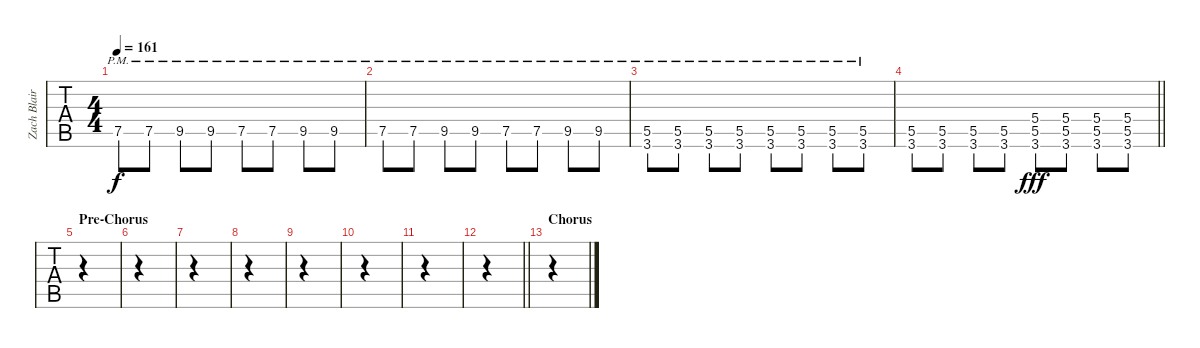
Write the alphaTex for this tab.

\track ("Zach Blair - Guitar Three" "Zach Blair") {instrument distortionguitar}
\staff {tabs}
\tuning (Eb4 Bb3 Gb3 Db3 Ab2 Eb2) {hide}
\ts (4 4)
\tempo 161
\clef g2
\ks db
7.5{pm}.8{dy f} 7.5{pm}.8 9.5{pm}.8 9.5{pm}.8 7.5{pm}.8 7.5{pm}.8 9.5{pm}.8 9.5{pm}.8 |
7.5{pm}.8 7.5{pm}.8 9.5{pm}.8 9.5{pm}.8 7.5{pm}.8 7.5{pm}.8 9.5{pm}.8 9.5{pm}.8 |
(5.5{pm} 3.6{pm}).8 (5.5{pm} 3.6{pm}).8 (5.5{pm} 3.6{pm}).8 (5.5{pm} 3.6{pm}).8 (5.5 3.6{pm}).8 (5.5 3.6{pm}).8 (5.5 3.6{pm}).8 (5.5 3.6{pm}).8 |
\barLineRight lightlight
(5.5 3.6).8 (5.5 3.6).8 (5.5 3.6).8 (5.5 3.6).8 (5.4 5.5 3.6).8{dy fff} (5.4 5.5 3.6).8 (5.4 5.5 3.6).8 (5.4 5.5 3.6).8 |
\section ("" "Pre-Chorus")
|
|
|
|
|
|
|
\barLineRight lightlight
|
\section ("" "Chorus")
